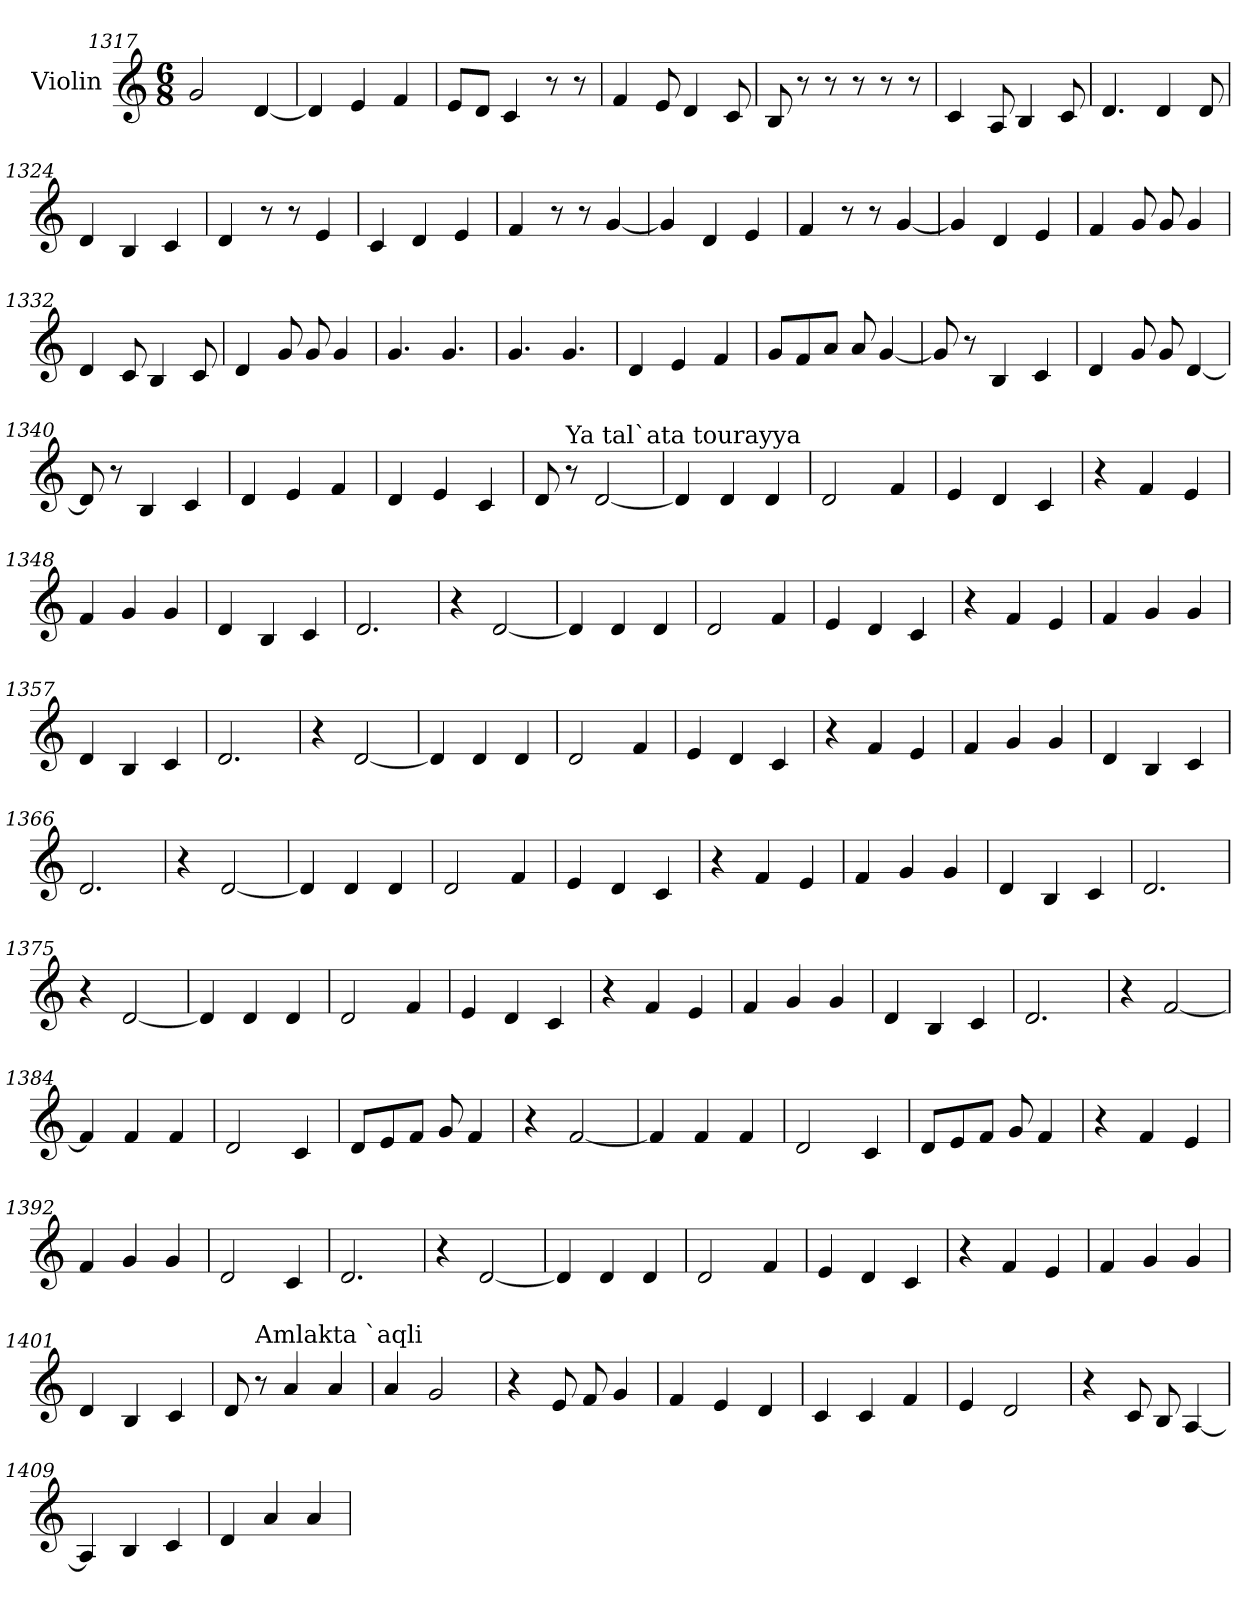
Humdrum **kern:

**kern
*part1
*staff1
*I"Violin
*clefG2
*k[]
*C:
*M6/8
=1317
2g/
[4d/
=1318
4d/]
4e/
4f/
=1319
8e/L
8d/J
4c/
8r
8r
=1320
4f/
8e/
4d/
8c/
=1321
8B/
8r
8r
8r
8r
8r
!!LO:PB:g=z
=1322
4c/
8A/
4B/
8c/
!!LO:PB:g=z
=1323
4.d/
4d/
8d/
=1324
4d/
4B/
4c/
=1325
4d/
8r
8r
4e/
=1326
4c/
4d/
4e/
=1327
4f/
8r
8r
[4g/
=1328
4g/]
4d/
4e/
!!LO:PB:g=z
=1329
4f/
8r
8r
[4g/
!!LO:PB:g=z
=1330
4g/]
4d/
4e/
=1331
4f/
8g/
8g/
4g/
=1332
4d/
8c/
4B/
8c/
=1333
4d/
8g/
8g/
4g/
=1334
4.g/
4.g/
=1335
4.g/
4.g/
=1336
4d/
4e/
4f/
!!LO:PB:g=z
=1337
8g/L
8f/
8a/J
8a/
[4g/
=1338
8g/]
8r
4B/
4c/
=1339
4d/
8g/
8g/
[4d/
=1340
8d/]
8r
4B/
4c/
=1341
4d/
4e/
4f/
=1342
4d/
4e/
4c/
!!LO:PB:g=z
=1343
*MM150
8d/
!LO:TX:a:t=Ya tal`ata tourayya
8r
[2d/
!!LO:PB:g=z
=1344
4d/]
4d/
4d/
=1345
2d/
4f/
=1346
4e/
4d/
4c/
=1347
4r
4f/
4e/
=1348
4f/
4g/
4g/
=1349
4d/
4B/
4c/
=1350
2.d/
!!LO:PB:g=z
=1351
4r
[2d/
!!LO:PB:g=z
=1352
4d/]
4d/
4d/
=1353
2d/
4f/
=1354
4e/
4d/
4c/
=1355
4r
4f/
4e/
=1356
4f/
4g/
4g/
=1357
4d/
4B/
4c/
=1358
2.d/
!!LO:PB:g=z
=1359
4r
[2d/
!!LO:PB:g=z
=1360
4d/]
4d/
4d/
=1361
2d/
4f/
=1362
4e/
4d/
4c/
=1363
4r
4f/
4e/
=1364
4f/
4g/
4g/
=1365
4d/
4B/
4c/
=1366
2.d/
!!LO:PB:g=z
=1367
4r
[2d/
!!LO:PB:g=z
=1368
4d/]
4d/
4d/
=1369
2d/
4f/
=1370
4e/
4d/
4c/
=1371
4r
4f/
4e/
=1372
4f/
4g/
4g/
=1373
4d/
4B/
4c/
=1374
2.d/
!!LO:PB:g=z
=1375
4r
[2d/
!!LO:PB:g=z
=1376
4d/]
4d/
4d/
=1377
2d/
4f/
=1378
4e/
4d/
4c/
=1379
4r
4f/
4e/
=1380
4f/
4g/
4g/
=1381
4d/
4B/
4c/
=1382
2.d/
!!LO:PB:g=z
=1383
4r
[2f/
!!LO:PB:g=z
=1384
4f/]
4f/
4f/
=1385
2d/
4c/
=1386
8d/L
8e/
8f/J
8g/
4f/
=1387
4r
[2f/
=1388
4f/]
4f/
4f/
=1389
2d/
4c/
!!LO:PB:g=z
=1390
8d/L
8e/
8f/J
8g/
4f/
!!LO:PB:g=z
=1391
4r
4f/
4e/
=1392
4f/
4g/
4g/
=1393
2d/
4c/
=1394
2.d/
=1395
4r
[2d/
=1396
4d/]
4d/
4d/
=1397
2d/
4f/
=1398
4e/
4d/
4c/
!!LO:PB:g=z
=1399
4r
4f/
4e/
=1400
4f/
4g/
4g/
=1401
4d/
4B/
4c/
=1402
8d/
!LO:TX:a:t=Amlakta `aqli
8r
4a/
4a/
=1403
4a/
2g/
=1404
4r
8e/
8f/
4g/
!!LO:PB:g=z
=1405
4f/
4e/
4d/
!!LO:PB:g=z
=1406
4c/
4c/
4f/
=1407
4e/
2d/
=1408
4r
8c/
8B/
[4A/
=1409
4A/]
4B/
4c/
=1410
4d/
4a/
4a/
=
*-
